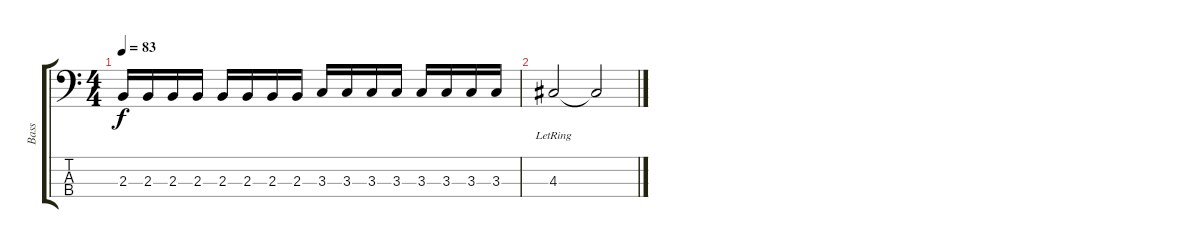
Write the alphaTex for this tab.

\track ("Bass" "Bass") {instrument electricbassfinger}
\staff {score tabs}
\tuning (G2 D2 A1 E1) {hide}
\ts (4 4)
\tempo 83
\clef f4
\ks c
2.3.16{dy f} 2.3.16 2.3.16 2.3.16 2.3.16 2.3.16 2.3.16 2.3.16 3.3.16 3.3.16 3.3.16 3.3.16 3.3.16 3.3.16 3.3.16 3.3.16 |
4.3{lr}.2 4.3{t}.2
